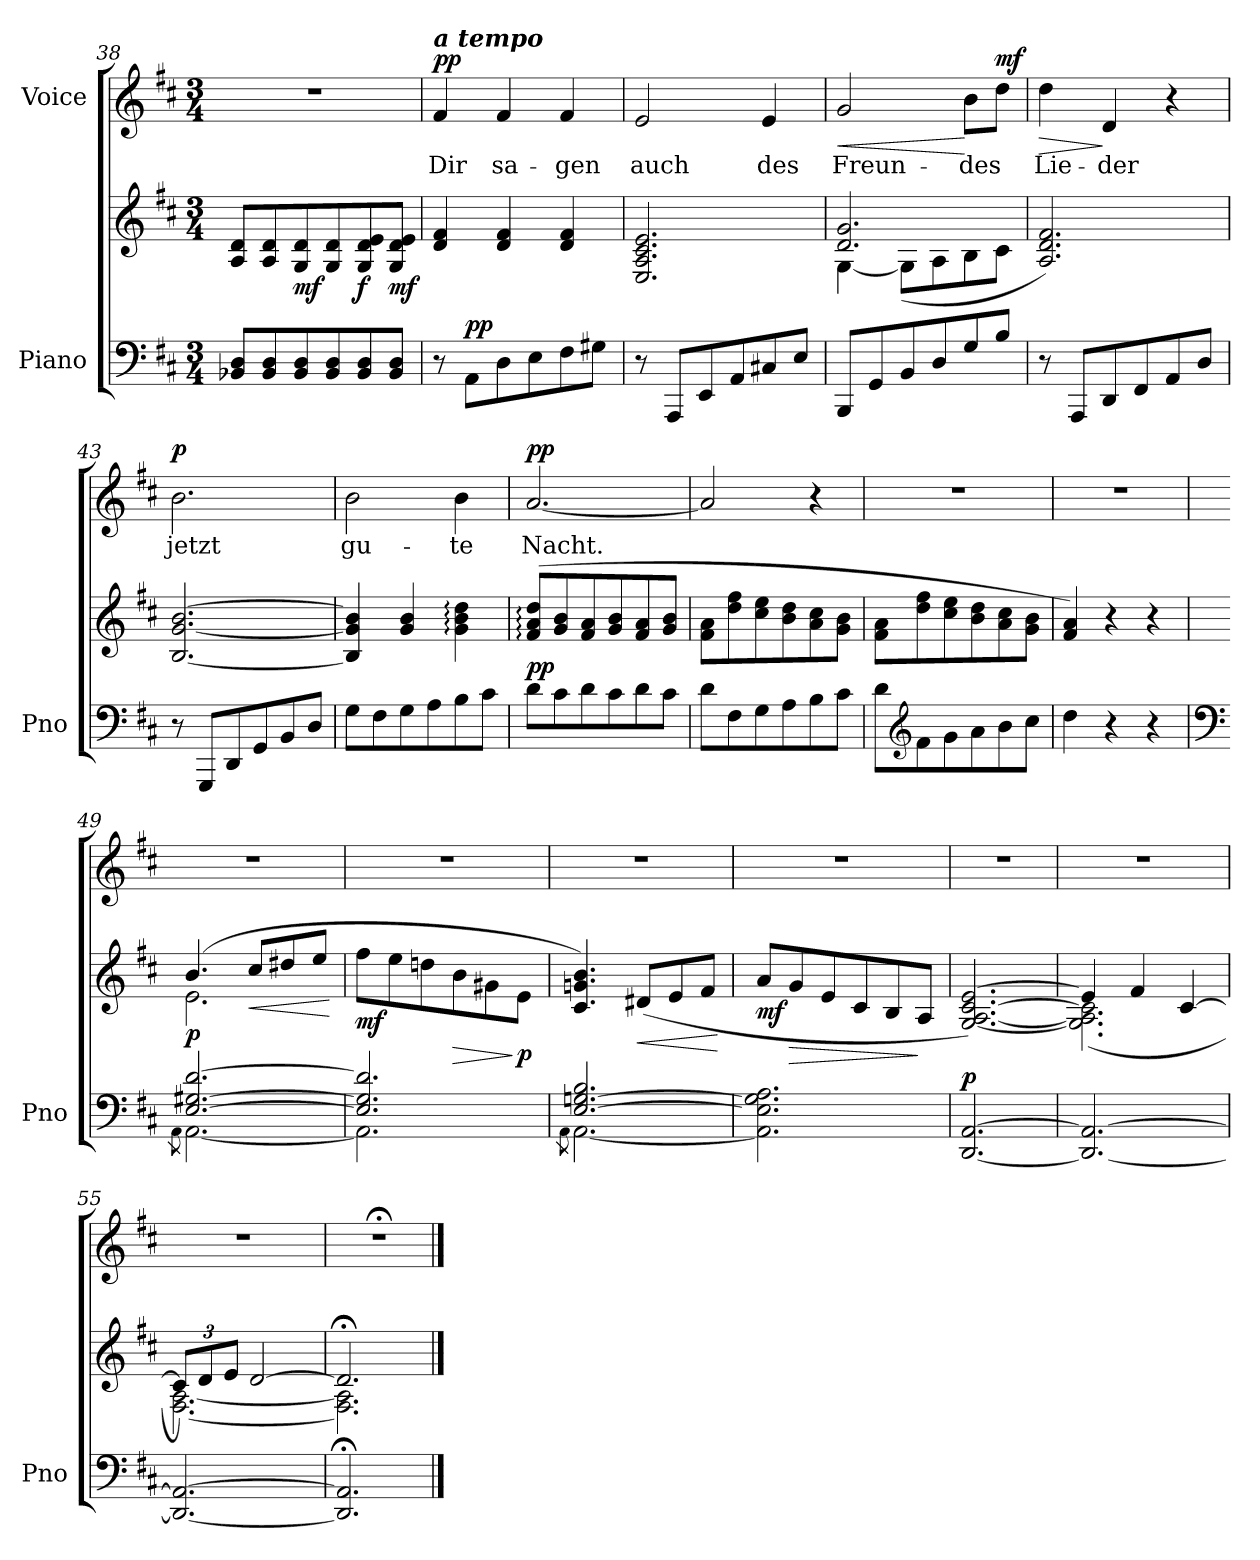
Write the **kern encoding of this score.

**kern	**kern	**dynam	**kern	**text	**dynam
*part2	*part2	*part2	*part1	*part1	*part1
*staff3	*staff2	*staff2/3	*staff1	*staff1	*staff1
*I"Piano	*	*	*I"Voice	*	*
*I'Pno	*	*	*	*	*
*clefF4	*clefG2	*	*clefG2	*	*
*k[f#c#]	*k[f#c#]	*	*k[f#c#]	*	*
*M3/4	*M3/4	*	*M3/4	*	*
*MM69	*MM69	*	*MM69	*	*
=38	=38	=38	=38	=38	=38
8BB-X/ 8D/L	8A/ 8d/L	.	2.r	.	.
8BB-/ 8D/	8A/ 8d/	.	.	.	.
!	!	!LO:DY:b	!	!	!
8BB-/ 8D/	8G/ 8d/	mf	.	.	.
8BB-/ 8D/	8G/ 8d/	.	.	.	.
!	!	!LO:DY:b	!	!	!
8BB-/ 8D/	8G/ 8d/ 8e/	f	.	.	.
!	!	!LO:DY:b	!	!	!
8BB-/ 8D/J	8G/ 8d/ 8e/J	mf	.	.	.
=39	=39	=39	=39	=39	=39
!	!	!	!LO:TX:a:Bi:t=a tempo	!	!
!	!	!	!	!LO:LY:b	!LO:DY:a
8r	4d/ 4f#/	.	4f#/	Dir	pp
!	!	!LO:DY:a=2	!	!	!
8AA\L	.	pp	.	.	.
!	!	!	!	!LO:LY:b	!
8D\	4d/ 4f#/	.	4f#/	sa-	.
8E\	.	.	.	.	.
!	!	!	!	!LO:LY:b	!
8F#\	4d/ 4f#/	.	4f#/	-gen	.
8G#X\J	.	.	.	.	.
=40	=40	=40	=40	=40	=40
!	!	!	!	!LO:LY:b	!
8r	2.E/ 2.A/ 2.c#/ 2.e/	.	2e/	auch	.
8AAA/L	.	.	.	.	.
8EE/	.	.	.	.	.
8AA/	.	.	.	.	.
!	!	!	!	!LO:LY:b	!
8C#X/	.	.	4e/	des	.
8E/J	.	.	.	.	.
!!LO:LB:g=z
=41	=41	=41	=41	=41	=41
*	*^	*	*	*	*
!	!	!	!	!	!LO:LY:b	!LO:HP:b
8BBB/L	2.d/ 2.g/	[4G\	.	2g/	Freun-	<
8GG/	.	.	.	.	.	.
8BB/	.	(>8G\L]	.	.	.	.
8D/	.	8A\	.	.	.	.
!	!	!	!	!	!LO:LY:b	!
8G/	.	8B\	.	8b\L	-des	[
!	!	!	!	!	!	!LO:DY:a
8B/J	.	8c#\J	.	8dd\J	.	mf
=42	=42	=42	=42	=42	=42	=42
!	!	!	!	!	!LO:LY:b	!LO:HP:b
*	*v	*v	*	*	*	*
8r	2.A/ 2.d/ 2.f#/)	.	4dd\	Lie-	>
8AAA/L	.	.	.	.	.
!	!	!	!	!LO:LY:b	!
8DD/	.	.	4d/	-der	]
8FF#/	.	.	.	.	.
8AA/	.	.	4r	.	.
8D/J	.	.	.	.	.
=43	=43	=43	=43	=43	=43
!	!	!	!	!LO:LY:b	!LO:DY:a
8r	[2.B/ [2.g/ [2.b/	.	2.b\	jetzt	p
8GGG/L	.	.	.	.	.
8DD/	.	.	.	.	.
8GG/	.	.	.	.	.
8BB/	.	.	.	.	.
8D/J	.	.	.	.	.
=44	=44	=44	=44	=44	=44
!	!	!	!	!LO:LY:b	!
8G\L	4B/] 4g/] 4b/]	.	2b\	gu-	.
8F#\	.	.	.	.	.
8G\	4g/ 4b/	.	.	.	.
8A\	.	.	.	.	.
!	!	!	!	!LO:LY:b	!
8B\	4g\: 4b\: 4dd\:	.	4b\	-te	.
8c#\J	.	.	.	.	.
=45	=45	=45	=45	=45	=45
!	!	!LO:DY:a=2	!	!LO:LY:b	!LO:DY:a
8d\L	(>8f#/: 8a/: 8dd/:L	pp	[2.a/	Nacht.	pp
8c#\	8g/ 8b/	.	.	.	.
8d\	8f#/ 8a/	.	.	.	.
8c#\	8g/ 8b/	.	.	.	.
8d\	8f#/ 8a/	.	.	.	.
8c#\J	8g/ 8b/J	.	.	.	.
=46	=46	=46	=46	=46	=46
!	!	!	!	!LO:LY:b	!
8d\L	8f#\ 8a\L	.	2a/]	.	.
8F#\	8dd\ 8ff#\	.	.	.	.
8G\	8cc#\ 8ee\	.	.	.	.
8A\	8b\ 8dd\	.	.	.	.
8B\	8a\ 8cc#\	.	4r	.	.
8c#\J	8g\ 8b\J	.	.	.	.
!!LO:LB:g=z
=47	=47	=47	=47	=47	=47
8d\L	8f#\ 8a\L	.	2.r	.	.
*clefG2	*	*	*	*	*
8f#\	8dd\ 8ff#\	.	.	.	.
8g\	8cc#\ 8ee\	.	.	.	.
8a\	8b\ 8dd\	.	.	.	.
8b\	8a\ 8cc#\	.	.	.	.
8cc#\J	8g\ 8b\J	.	.	.	.
=48	=48	=48	=48	=48	=48
4dd\	4f#/ 4a/)	.	2.r	.	.
4r	4r	.	.	.	.
4r	4r	.	.	.	.
=49	=49	=49	=49	=49	=49
*clefF4	*	*	*	*	*
*^	*	*	*	*	*
.	8qAA\	.	.	.	.	.
*	*	*^	*	*	*	*
!	!	!	!	!LO:DY:a=2	!	!	!
[2.E/ [2.G#X/ [2.d/	[2.AA\	(>4.b/	2.e\	p	2.r	.	.
!	!	!	!	!LO:HP:b	!	!	!
.	.	8cc#/L	.	<	.	.	.
.	.	8dd#X/	.	.	.	.	.
.	.	8ee/J	.	.	.	.	.
*v	*v	*	*	*	*	*	*
*	*v	*v	*	*	*	*
.	.	[	.	.	.
=50	=50	=50	=50	=50	=50
*^	*	*	*	*	*
!	!	!	!LO:DY:b	!	!	!
2.E/] 2.G#/] 2.d/]	2.AA\]	8ff#\L	mf	2.r	.	.
.	.	8ee\	.	.	.	.
.	.	8ddn\	.	.	.	.
!	!	!	!LO:HP:b	!	!	!
.	.	8b\	>	.	.	.
.	.	8g#X\	.	.	.	.
!	!	!	!LO:DY:n=1:b	!	!	!
.	.	8e\J	] p	.	.	.
!!LO:LB:g=z
=51	=51	=51	=51	=51	=51	=51
.	8qAA\	.	.	.	.	.
[2.E/ [2.Gn/ 2.B/	[2.AA\	4.c#/ 4.gn/ 4.b/)	.	2.r	.	.
!	!	!	!LO:HP:b	!	!	!
.	.	(>8d#X/L	<	.	.	.
.	.	8e/	.	.	.	.
.	.	8f#/J	.	.	.	.
*v	*v	*	*	*	*	*
.	.	[	.	.	.
=52	=52	=52	=52	=52	=52
*^	*	*	*	*	*
!	!	!	!LO:DY:b	!	!	!
2.ryy	2.AA\] 2.E\] 2.G\] 2.A\	8a/L	mf	2.r	.	.
!	!	!	!LO:HP:b	!	!	!
.	.	8g/	>	.	.	.
.	.	8e/	.	.	.	.
.	.	8c#/	.	.	.	.
.	.	8B/	.	.	.	.
.	.	8A/J	]	.	.	.
*v	*v	*	*	*	*	*
=53	=53	=53	=53	=53	=53
!	!	!LO:DY:a=2	!	!	!
[2.DD/ [2.AA/	[2.G/ [2.A/ [2.c#/ [2.e/)	p	2.r	.	.
=54	=54	=54	=54	=54	=54
*	*^	*	*	*	*
2.DD/_ 2.AA/_	4e/]	(<2.G\] 2.A\] 2.c#\]	.	2.r	.	.
.	4f#/	.	.	.	.	.
.	[4c#/	.	.	.	.	.
=55	=55	=55	=55	=55	=55	=55
*	*Xbrackettup	*	*	*	*	*
2.DD/_ 2.AA/_	12c#/L])	[2.F#\ [2.A\	.	2.r	.	.
.	12d/	.	.	.	.	.
.	12e/J	.	.	.	.	.
.	[2d/	.	.	.	.	.
=56	=56	=56	=56	=56	=56	=56
2.DD/];< 2.AA/];<	2.d;</]	2.F#\] 2.A\]	.	2.r;<	.	.
*	*v	*v	*	*	*	*
==	==	==	==	==	==
*-	*-	*-	*-	*-	*-
